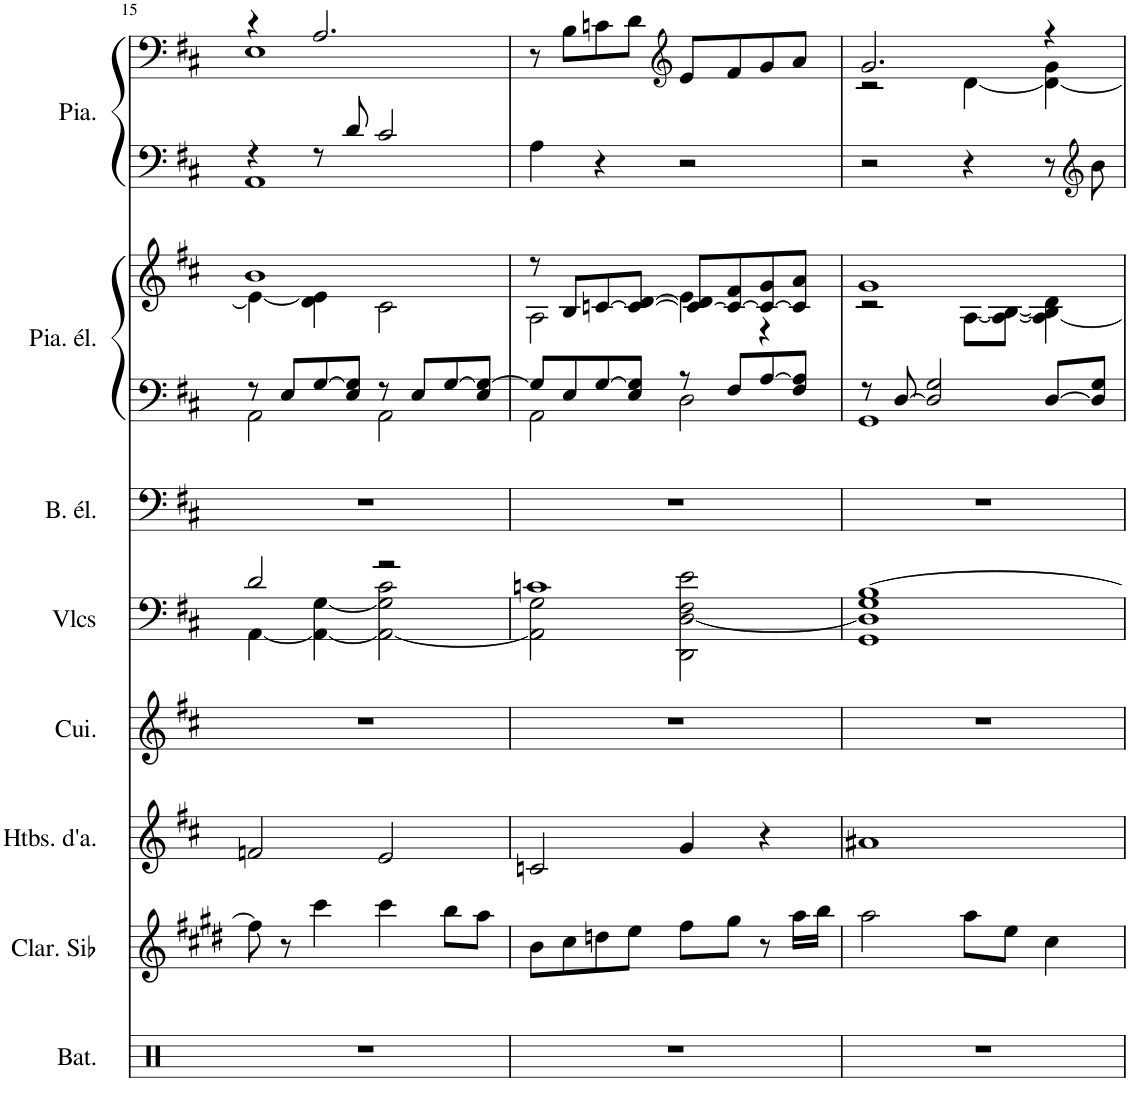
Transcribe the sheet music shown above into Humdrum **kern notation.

**kern	**kern	**kern	**kern	**kern	**kern	**kern	**kern	**kern	**kern
*part8	*part7	*part6	*part5	*part4	*part3	*part2	*part2	*part1	*part1
*staff10	*staff9	*staff8	*staff7	*staff6	*staff5	*staff4	*staff3	*staff2	*staff1
*I"Batterie, Drums	*I"Clarinette en Sib	*I"Hautbois d'amour, Oboe	*I"Cuivres, Brass Section	*I"Violoncelles, String Ensemble 2	*I"Basse électrique à 5 cordes, Slap Bass 1	*I"Piano électrique, Electric Piano 1	*	*I"Piano, Acoustic Grand Piano	*
*I'Bat.	*I'Clar. Sib	*I'Htbs. d'a.	*I'Cui.	*I'Vlcs	*I'B. él.	*I'Pia. él.	*	*I'Pia.	*
!!LO:PB:g=z
*clefX	*clefG2	*clefG2	*clefG2	*clefF4	*clefF4	*clefF4	*clefF4	*clefG2	*clefG2
*	*Trd1c2	*Trd2c3	*	*	*Trd7c12	*	*	*	*
*k[]	*k[f#c#g#d#]	*k[f#c#]	*k[f#c#]	*k[f#c#]	*k[f#c#]	*k[f#c#]	*k[f#c#]	*k[f#c#]	*k[f#c#]
*M4/4	*M4/4	*M4/4	*M4/4	*M4/4	*M4/4	*M4/4	*M4/4	*M4/4	*M4/4
=15	=15	=15	=15	=15	=15	=15	=15	=15	=15
*	*	*	*	*^	*	*^	*^	*^	*^
1r	8ff#\]	2fn/	1r	2d/	[4AA\	1r	8r	2AA\	1b	4e\_	4r	1AA	4r	1E
.	8r	.	.	.	.	.	8E/L	.	.	.	.	.	.	.
.	4ccc#\	.	.	.	4AA\_ [4G\	.	[8G/	.	.	4d\ 4e\]	8r	.	2.A/	.
.	.	.	.	.	.	.	8E/ 8G/]J	.	.	.	8d/	.	.	.
.	4ccc#\	2e/	.	2r	2AA\_ 2G\] 2c#\	.	8r	2AA\	.	2c#\	2c#/	.	.	.
.	.	.	.	.	.	.	8E/L	.	.	.	.	.	.	.
.	8bb\L	.	.	.	.	.	[8G/	.	.	.	.	.	.	.
.	8aa\J	.	.	.	.	.	8E/ 8G/_J	.	.	.	.	.	.	.
*	*	*	*	*	*	*	*	*	*	*	*v	*v	*	*
*	*	*	*	*	*	*	*	*	*	*	*	*v	*v
=16	=16	=16	=16	=16	=16	=16	=16	=16	=16	=16	=16	=16
1r	8b\L	2cn/	1r	1cn	2AA\] 2G\	1r	8G/L]	2AA\	8r	2A\	4A\	8r
.	8cc#\	.	.	.	.	.	8E/	.	8B/L	.	.	8B\L
.	8ddn\	.	.	.	.	.	[8G/	.	[8cn/	.	4r	8cn\
.	8ee\J	.	.	.	.	.	8E/ 8G/]J	.	8c/_ [8d/J	.	.	8d\J
*	*	*	*	*	*	*	*	*	*	*	*	*clefG2
.	8ff#\L	4g/	.	.	2DD\ [2D\ 2F#\ 2e\	.	8r	2D\	8c/_ 8d/]L	4e\	2r	8e/L
.	8gg#\J	.	.	.	.	.	8F#/L	.	8c/_ 8f#/	.	.	8f#/
.	8r	4r	.	.	.	.	[8A/	.	8c/_ 8g/	4r	.	8g/
.	16aa\LL	.	.	.	.	.	8F#/ 8A/]J	.	8c/] 8a/J	.	.	8a/J
.	16bb\JJ	.	.	.	.	.	.	.	.	.	.	.
=17	=17	=17	=17	=17	=17	=17	=17	=17	=17	=17	=17	=17
*	*	*	*	*	*	*	*	*	*	*	*	*^
1r	2aa\	1a#X	1r	[1B	1GG 1D] 1G	1r	8r	1GG	1g	2r	2r	2.g/	2r
.	.	.	.	.	.	.	[8D/	.	.	.	.	.	.
.	.	.	.	.	.	.	2D/] 2G/	.	.	.	.	.	.
.	8aa\L	.	.	.	.	.	.	.	.	[8A\L	4r	.	[4d\
.	8ee\J	.	.	.	.	.	.	.	.	8A\_ [8B\J	.	.	.
.	4cc#\	.	.	.	.	.	[8D/L	.	.	4A\_ 4B\] 4d\	8r	4r	4d\_ 4g\
*	*	*	*	*	*	*	*	*	*	*	*clefG2	*	*
.	.	.	.	.	.	.	8D/] 8G/J	.	.	.	8b\	.	.
*	*	*	*	*	*	*	*v	*v	*	*	*	*v	*v
*	*	*	*	*v	*v	*	*	*v	*v	*	*
=	=	=	=	=	=	=	=	=	=
*-	*-	*-	*-	*-	*-	*-	*-	*-	*-
